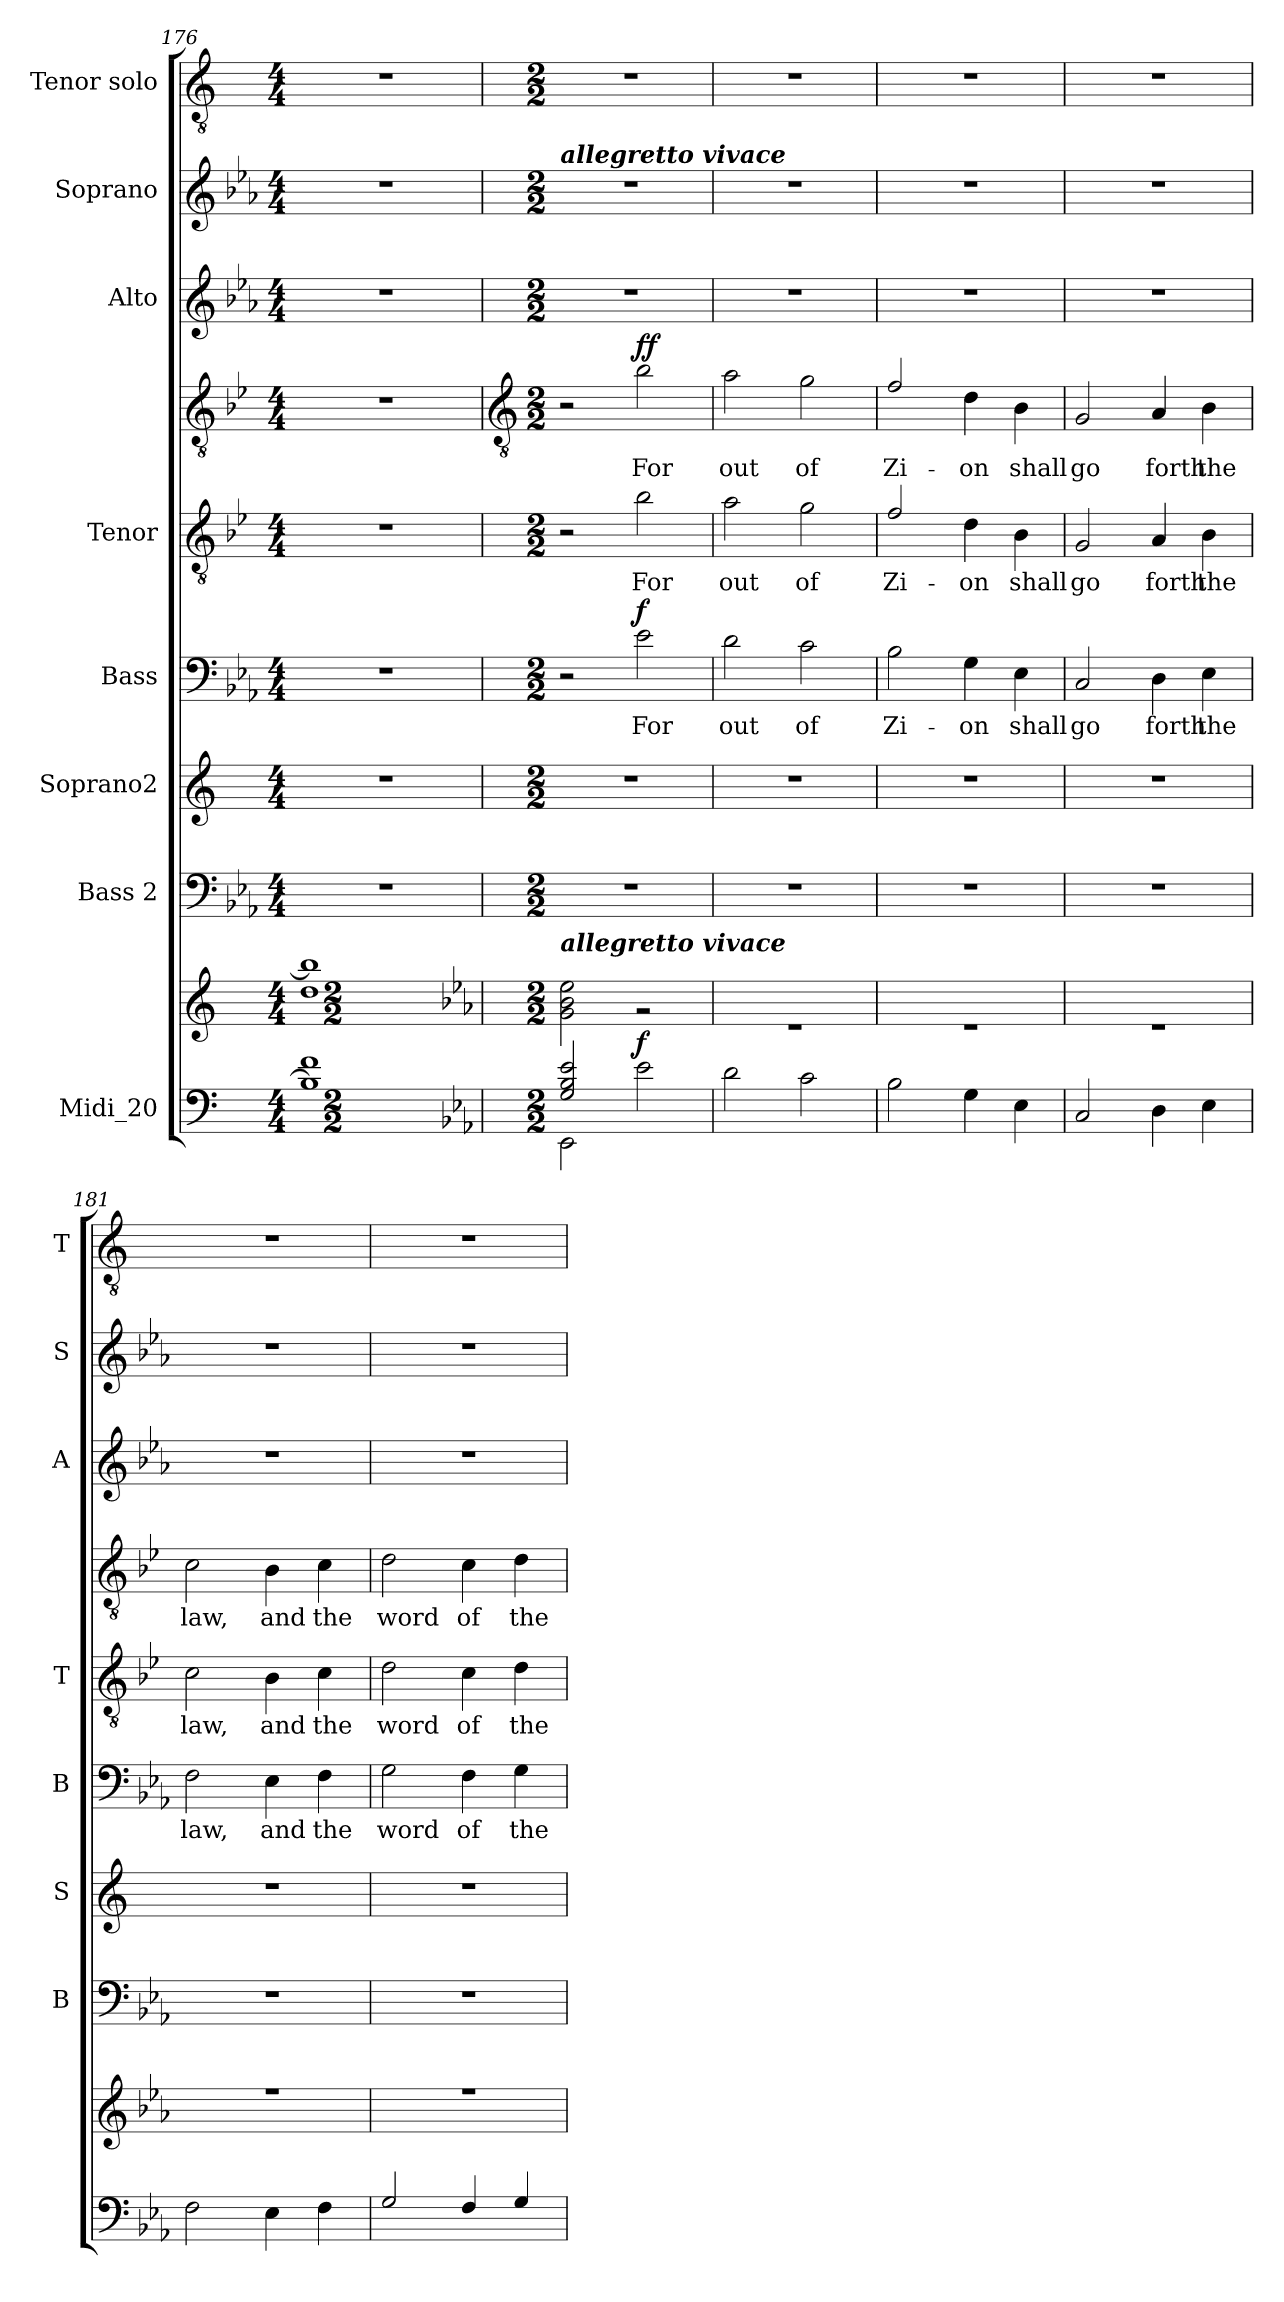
**kern	**kern	**dynam	**kern	**kern	**kern	**text	**dynam	**kern	**text	**kern	**text	**dynam	**kern	**kern	**kern
*part8	*part8	*part8	*part7	*part6	*part5	*part5	*part5	*part4	*part4	*part4	*part4	*part4	*part3	*part2	*part1
*staff10	*staff9	*staff9/10	*staff8	*staff7	*staff6	*staff6	*staff6	*staff5	*staff5	*staff4	*staff4	*staff4/5	*staff3	*staff2	*staff1
*I"Midi_20	*	*	*I"Bass 2	*I"Soprano2	*I"Bass	*	*	*I"Tenor	*	*	*	*	*I"Alto	*I"Soprano	*I"Tenor solo
*	*	*	*I'B	*I'S	*I'B	*	*	*I'T	*	*	*	*	*I'A	*I'S	*I'T
*clefF4	*clefG2	*	*clefF4	*clefG2	*clefF4	*	*	*clefGv2	*	*clefGv2	*	*	*clefG2	*clefG2	*clefGv2
*	*	*	*	*	*	*	*	*ITrd4c7	*	*ITrd4c7	*	*	*	*	*
*k[]	*k[]	*	*k[b-e-a-]	*k[]	*k[b-e-a-]	*	*	*k[b-e-a-]	*	*k[b-e-a-]	*	*	*k[b-e-a-]	*k[b-e-a-]	*k[]
*C:	*C:	*	*E-:	*C:	*E-:	*	*	*E-:	*	*E-:	*	*	*E-:	*E-:	*C:
*M4/4	*M4/4	*	*M4/4	*M4/4	*M4/4	*	*	*M4/4	*	*M4/4	*	*	*M4/4	*M4/4	*M4/4
=176	=176	=176	=176	=176	=176	=176	=176	=176	=176	=176	=176	=176	=176	=176	=176
*^	*^	*	*	*	*	*	*	*	*	*	*	*	*	*	*
1f/	1B-\]	1bb-/]	1dd\	.	1r	1r	1r	.	.	1r	.	1r	.	.	1r	1r	1r
*k[b-e-a-]	*	*k[b-e-a-]	*	*	*	*	*	*	*	*	*	*	*	*	*	*	*k[b-e-a-]
*E-:	*	*E-:	*	*	*	*	*	*	*	*	*	*	*	*	*	*	*E-:
*M2/2	*	*M2/2	*	*	*	*	*M2/2	*	*	*M2/2	*	*M2/2	*	*	*M2/2	*M2/2	*M2/2
*met(c|)	*	*met(c|)	*	*	*	*	*met(c|)	*	*	*met(c|)	*	*met(c|)	*	*	*met(c|)	*met(c|)	*met(c|)
!!LO:LB:g=z
=177	=177	=177	=177	=177	=177	=177	=177	=177	=177	=177	=177	=177	=177	=177	=177	=177	=177
*	*	*	*	*	*	*	*	*	*	*	*	*clefGv2	*	*	*	*	*
*M2/2	*	*M2/2	*	*	*M2/2	*M2/2	*M2/2	*	*	*M2/2	*	*M2/2	*	*	*M2/2	*M2/2	*M2/2
*	*	*MM192	*	*	*	*	*	*	*	*	*	*	*	*	*	*MM192	*
!	!	!	!	!	!	!	!	!	!	!	!	!	!	!	!	!LO:TX:a:Bi:t=allegretto vivace	!
!	!	!LO:TX:a:Bi:t=allegretto vivace	!	!	!	!	!	!	!	!	!	!	!	!	!	!	!
2G/ 2B-/ 2e-/	2EE-\	1ryy	2g\ 2b-\ 2ee-\	.	1r	1r	2r	.	.	2r	.	2r	.	.	1r	1r	1r
!	!	!	!	!LO:DY:a=2	!	!	!	!LO:LY:b	!LO:DY:b	!	!LO:LY:b	!	!LO:LY:b	!LO:DY:b=2	!	!	!
!	!	!	!	!	!	!	!	!	!	!	!	!	!	!LO:DY:n=1:b	!	!	!
2e-\	2ryy	.	2r	f	.	.	2e-	For	f	2e-	For	2e-	For	f f	.	.	.
=178	=178	=178	=178	=178	=178	=178	=178	=178	=178	=178	=178	=178	=178	=178	=178	=178	=178
!	!	!	!	!	!	!	!	!LO:LY:b	!	!	!LO:LY:b	!	!LO:LY:b	!	!	!	!
2d\	1ryy	1ryy	1r	.	1r	1r	2d	out	.	2d	out	2d	out	.	1r	1r	1r
!	!	!	!	!	!	!	!	!LO:LY:b	!	!	!LO:LY:b	!	!LO:LY:b	!	!	!	!
2c\	.	.	.	.	.	.	2c	of	.	2c	of	2c	of	.	.	.	.
=179	=179	=179	=179	=179	=179	=179	=179	=179	=179	=179	=179	=179	=179	=179	=179	=179	=179
!	!	!	!	!	!	!	!	!LO:LY:b	!	!	!LO:LY:b	!	!LO:LY:b	!	!	!	!
2B-\	1ryy	1ryy	1r	.	1r	1r	2B-\	Zi-	.	2B-/	Zi-	2B-/	Zi-	.	1r	1r	1r
!	!	!	!	!	!	!	!	!LO:LY:b	!	!	!LO:LY:b	!	!LO:LY:b	!	!	!	!
4G\	.	.	.	.	.	.	4G	-on	.	4G	-on	4G	-on	.	.	.	.
!	!	!	!	!	!	!	!	!LO:LY:b	!	!	!LO:LY:b	!	!LO:LY:b	!	!	!	!
4E-\	.	.	.	.	.	.	4E-	shall	.	4E-	shall	4E-	shall	.	.	.	.
=180	=180	=180	=180	=180	=180	=180	=180	=180	=180	=180	=180	=180	=180	=180	=180	=180	=180
!	!	!	!	!	!	!	!	!LO:LY:b	!	!	!LO:LY:b	!	!LO:LY:b	!	!	!	!
2C/	1ryy	1ryy	1r	.	1r	1r	2C	go	.	2C	go	2C	go	.	1r	1r	1r
!	!	!	!	!	!	!	!	!LO:LY:b	!	!	!LO:LY:b	!	!LO:LY:b	!	!	!	!
4D\	.	.	.	.	.	.	4D	forth	.	4D	forth	4D	forth	.	.	.	.
!	!	!	!	!	!	!	!	!LO:LY:b	!	!	!LO:LY:b	!	!LO:LY:b	!	!	!	!
4E-\	.	.	.	.	.	.	4E-	the	.	4E-	the	4E-	the	.	.	.	.
=181	=181	=181	=181	=181	=181	=181	=181	=181	=181	=181	=181	=181	=181	=181	=181	=181	=181
!	!	!	!	!	!	!	!	!LO:LY:b	!	!	!LO:LY:b	!	!LO:LY:b	!	!	!	!
2F\	1ryy	1r	1ryy	.	1r	1r	2F	law,	.	2F	law,	2F	law,	.	1r	1r	1r
!	!	!	!	!	!	!	!	!LO:LY:b	!	!	!LO:LY:b	!	!LO:LY:b	!	!	!	!
4E-\	.	.	.	.	.	.	4E-	and	.	4E-	and	4E-	and	.	.	.	.
!	!	!	!	!	!	!	!	!LO:LY:b	!	!	!LO:LY:b	!	!LO:LY:b	!	!	!	!
4F\	.	.	.	.	.	.	4F	the	.	4F	the	4F	the	.	.	.	.
=182	=182	=182	=182	=182	=182	=182	=182	=182	=182	=182	=182	=182	=182	=182	=182	=182	=182
!	!	!	!	!	!	!	!	!LO:LY:b	!	!	!LO:LY:b	!	!LO:LY:b	!	!	!	!
2G/	1ryy	1r	1ryy	.	1r	1r	2G	word	.	2G	word	2G	word	.	1r	1r	1r
!	!	!	!	!	!	!	!	!LO:LY:b	!	!	!LO:LY:b	!	!LO:LY:b	!	!	!	!
4F/	.	.	.	.	.	.	4F	of	.	4F	of	4F	of	.	.	.	.
!	!	!	!	!	!	!	!	!LO:LY:b	!	!	!LO:LY:b	!	!LO:LY:b	!	!	!	!
4G/	.	.	.	.	.	.	4G	the	.	4G	the	4G	the	.	.	.	.
*v	*v	*	*	*	*	*	*	*	*	*	*	*	*	*	*	*	*
*	*v	*v	*	*	*	*	*	*	*	*	*	*	*	*	*	*
=	=	=	=	=	=	=	=	=	=	=	=	=	=	=	=
*-	*-	*-	*-	*-	*-	*-	*-	*-	*-	*-	*-	*-	*-	*-	*-
